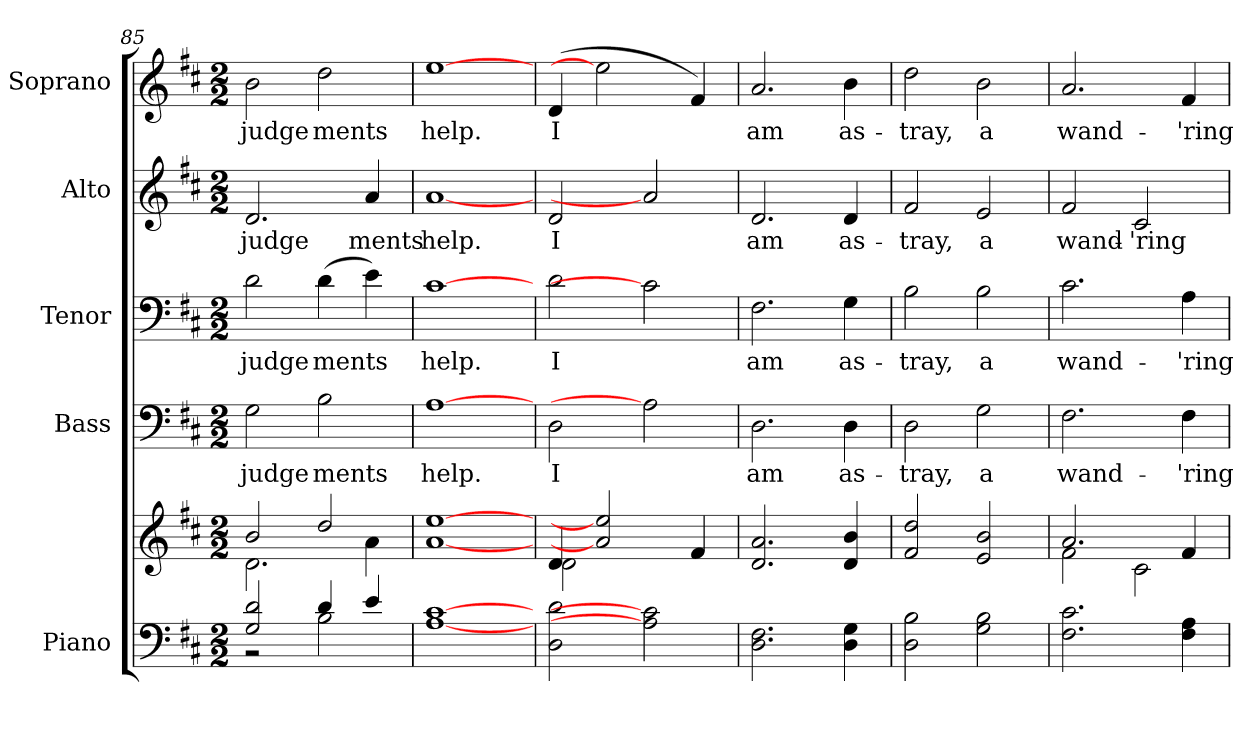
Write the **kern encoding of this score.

**kern	**kern	**kern	**text	**kern	**text	**kern	**text	**kern	**text
*part5	*part5	*part4	*part4	*part3	*part3	*part2	*part2	*part1	*part1
*staff6	*staff5	*staff4	*staff4	*staff3	*staff3	*staff2	*staff2	*staff1	*staff1
*I"Piano	*	*I"Bass	*	*I"Tenor	*	*I"Alto	*	*I"Soprano	*
*I'Pno.	*	*I'B.	*	*I'T.	*	*I'A.	*	*I'S.	*
*clefF4	*clefG2	*clefF4	*	*clefF4	*	*clefG2	*	*clefG2	*
*k[f#c#]	*k[f#c#]	*k[f#c#]	*	*k[f#c#]	*	*k[f#c#]	*	*k[f#c#]	*
*D:	*D:	*D:	*	*D:	*	*D:	*	*D:	*
*M2/2	*M2/2	*M2/2	*	*M2/2	*	*M2/2	*	*M2/2	*
=85	=85	=85	=85	=85	=85	=85	=85	=85	=85
*^	*^	*	*	*	*	*	*	*	*
!	!	!	!	!	!LO:LY:b:color=#000000	!	!	!	!	!	!
!	!	!	!	!	!	!	!LO:LY:b:color=#000000	!	!	!	!
!	!	!	!	!	!	!	!	!	!LO:LY:b:color=#000000	!	!
!	!	!	!	!	!	!	!	!	!	!	!LO:LY:b:color=#000000
2Gi/ 2di	2r	2bi/	2.di\	2Gi\	judge	2di\	judge	2.di/	judge	2bi\	judge
!	!	!	!	!	!LO:LY:b:color=#000000	!	!	!	!	!	!
!	!	!	!	!	!	!	!LO:LY:b:color=#000000	!	!	!	!
!	!	!	!	!	!	!	!	!	!	!	!LO:LY:b:color=#000000
4di/	2Bi\	2ddi/	.	2Bi\	ments	(4di\	ments	.	.	2ddi\	ments
!	!	!	!	!	!	!	!	!	!LO:LY:b:color=#000000	!	!
4ei/	.	.	4ai\	.	.	4ei\)	.	4ai/	ments	.	.
*v	*v	*	*	*	*	*	*	*	*	*	*
*	*v	*v	*	*	*	*	*	*	*	*
=86	=86	=86	=86	=86	=86	=86	=86	=86	=86
*	*^	*	*	*	*	*	*	*	*
!	!	!	!	!LO:LY:b:color=#000000	!	!	!	!	!	!
*	*v	*v	*	*	*	*	*	*	*	*
*	*^	*	*	*	*	*	*	*	*
!	!	!	!	!	!	!LO:LY:b:color=#000000	!	!	!	!
*	*v	*v	*	*	*	*	*	*	*	*
*	*^	*	*	*	*	*	*	*	*
!	!	!	!	!	!	!	!	!LO:LY:b:color=#000000	!	!
*	*v	*v	*	*	*	*	*	*	*	*
*	*^	*	*	*	*	*	*	*	*
!	!	!	!	!	!	!	!	!	!	!LO:LY:b:color=#000000
*	*v	*v	*	*	*	*	*	*	*	*
[1Ai [1c#i	[1ai [1eei	[1Ai	help.	[1c#i	help.	[1ai	help.	[1eei	help.
=87	=87	=87	=87	=87	=87	=87	=87	=87	=87
*	*^	*	*	*	*	*	*	*	*
!	!	!	!	!LO:LY:b:color=#000000	!	!	!	!	!	!
!	!	!	!	!	!	!LO:LY:b:color=#000000	!	!	!	!
!	!	!	!	!	!	!	!	!LO:LY:b:color=#000000	!	!
!	!	!	!	!	!	!	!	!	!	!LO:LY:b:color=#000000
2Di\ 2di	4di/	2di\	2Di\	I	2di\	I	2di/	I	(4di/	I
.	2ai] 2eei]	.	.	.	.	.	.	.	2eei]	.
2Ai] 2c#i]	.	2ryy	2Ai]	.	2c#i]	.	2ai]	.	.	.
.	4f#i/	.	.	.	.	.	.	.	4f#i/)	.
*	*v	*v	*	*	*	*	*	*	*	*
=88	=88	=88	=88	=88	=88	=88	=88	=88	=88
!	!	!	!LO:LY:b:color=#000000	!	!	!	!	!	!
!	!	!	!	!	!LO:LY:b:color=#000000	!	!	!	!
!	!	!	!	!	!	!	!LO:LY:b:color=#000000	!	!
!	!	!	!	!	!	!	!	!	!LO:LY:b:color=#000000
2.Di\ 2.F#i	2.di/ 2.ai	2.Di\	am	2.F#i\	am	2.di/	am	2.ai/	am
!	!	!	!LO:LY:b:color=#000000	!	!	!	!	!	!
!	!	!	!	!	!LO:LY:b:color=#000000	!	!	!	!
!	!	!	!	!	!	!	!LO:LY:b:color=#000000	!	!
!	!	!	!	!	!	!	!	!	!LO:LY:b:color=#000000
4Di\ 4Gi	4di/ 4bi	4Di\	as-	4Gi\	as-	4di/	as-	4bi\	as-
=89	=89	=89	=89	=89	=89	=89	=89	=89	=89
!	!	!	!LO:LY:b:color=#000000	!	!	!	!	!	!
!	!	!	!	!	!LO:LY:b:color=#000000	!	!	!	!
!	!	!	!	!	!	!	!LO:LY:b:color=#000000	!	!
!	!	!	!	!	!	!	!	!	!LO:LY:b:color=#000000
2Di\ 2Bi	2f#i/ 2ddi	2Di\	-tray,	2Bi\	-tray,	2f#i/	-tray,	2ddi\	-tray,
!	!	!	!LO:LY:b:color=#000000	!	!	!	!	!	!
!	!	!	!	!	!LO:LY:b:color=#000000	!	!	!	!
!	!	!	!	!	!	!	!LO:LY:b:color=#000000	!	!
!	!	!	!	!	!	!	!	!	!LO:LY:b:color=#000000
2Gi\ 2Bi	2ei/ 2bi	2Gi\	a	2Bi\	a	2ei/	a	2bi\	a
!!LO:PB:g=z
=90	=90	=90	=90	=90	=90	=90	=90	=90	=90
*	*^	*	*	*	*	*	*	*	*
!	!	!	!	!LO:LY:b:color=#000000	!	!	!	!	!	!
!	!	!	!	!	!	!LO:LY:b:color=#000000	!	!	!	!
!	!	!	!	!	!	!	!	!LO:LY:b:color=#000000	!	!
!	!	!	!	!	!	!	!	!	!	!LO:LY:b:color=#000000
2.F#i\ 2.c#i	2.ai/	2f#i\	2.F#i\	wand-	2.c#i\	wand-	2f#i/	wand-	2.ai/	wand-
!	!	!	!	!	!	!	!	!LO:LY:b:color=#000000	!	!
.	.	2c#i\	.	.	.	.	2c#i/	-'ring	.	.
!	!	!	!	!LO:LY:b:color=#000000	!	!	!	!	!	!
!	!	!	!	!	!	!LO:LY:b:color=#000000	!	!	!	!
!	!	!	!	!	!	!	!	!	!	!LO:LY:b:color=#000000
4F#i\ 4Ai	4f#i/	.	4F#i\	-'ring	4Ai\	-'ring	.	.	4f#i/	-'ring
*	*v	*v	*	*	*	*	*	*	*	*
=	=	=	=	=	=	=	=	=	=
*-	*-	*-	*-	*-	*-	*-	*-	*-	*-
